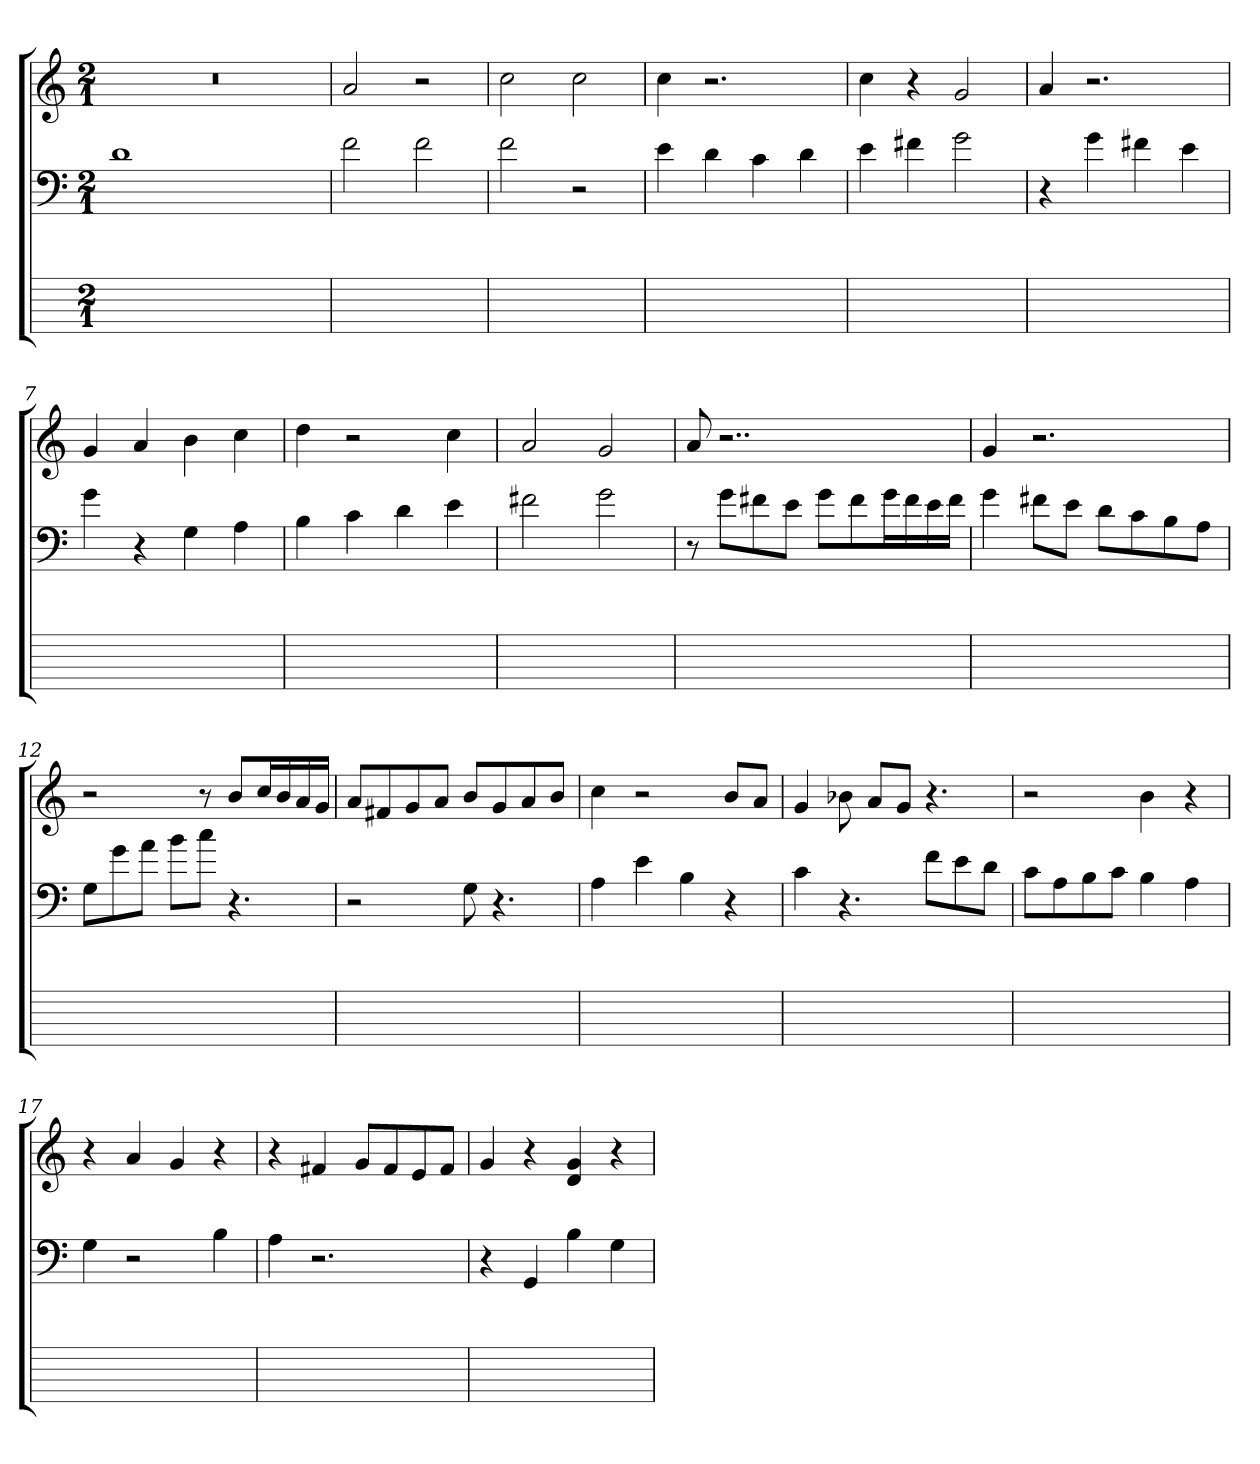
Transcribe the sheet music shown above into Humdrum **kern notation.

**kern	**kern	**kern
*part2	*part2	*part1
*staff3	*staff2	*staff1
*stria6	*	*
*	*clefF4	*clefG2
*	*k[]	*k[]
*	*C:	*C:
*M2/1	*M2/1	*M2/1
=1	=1	=1
0ryy	1d	0r
.	1ryy	.
=2	=2	=2
1ryy	2f	2a
.	2f	2r
=3	=3	=3
1ryy	2f	2cc
.	2r	2cc
=4	=4	=4
1ryy	4e	4cc
.	4di	2.r
.	4c	.
.	4d	.
=5	=5	=5
1ryy	4e	4ccj
.	4f#XZ	4r
.	2g	2g
=6	=6	=6
1ryy	4r	4a
.	4gj	2.r
.	4f#X	.
.	4e	.
=7	=7	=7
1ryy	4g	4g
.	4r	4a
.	4G	4b
.	4A	4cc
=8	=8	=8
1ryy	4B	4dd
.	4c	2r
.	4d	.
.	4e	4cc
=9	=9	=9
1ryy	2f#XZ	2a
.	2g	2g
=10	=10	=10
1ryy	8r	8a
.	8giL	2..r
.	8f#X	.
.	8eiJ	.
.	8gVL	.
.	8f#i	.
.	16gVL	.
.	16f#i	.
.	16ei	.
.	16f#iJJ	.
=11	=11	=11
1ryy	4g	4g
.	8f#XiL	2.r
.	8eiJ	.
.	8diL	.
.	8ci	.
.	8Bi	.
.	8AiJ	.
=12	=12	=12
1ryy	8GiL	2r
.	8gi	.
.	8aiJ	.
.	8biL	.
.	8ccVJ	8r
.	4.r	8biL
.	.	16cciL
.	.	16bi
.	.	16ai
.	.	16giJJ
=13	=13	=13
1ryy	2r	8aL
.	.	8f#Xi
.	.	8gi
.	.	8aiJ
.	8G	8bL
.	4.r	8gi
.	.	8ai
.	.	8biJ
=14	=14	=14
1ryy	4A	4cc
.	4ei	2r
.	4B	.
.	4r	8bL
.	.	8aiJ
=15	=15	=15
1ryy	4c	4g
.	4.r	8b-Xi
.	.	8aiL
.	.	8gjJ
.	8fiL	4.r
.	8ei	.
.	8diJ	.
=16	=16	=16
1ryy	8ciL	2r
.	8Ai	.
.	8Bi	.
.	8ciJ	.
.	4B	4b
.	4Ai	4r
=17	=17	=17
1ryy	4G	4r
.	2r	4a
.	.	4g
.	4B	4r
=18	=18	=18
1ryy	4A	4r
.	2.r	4f#X
.	.	8gVL
.	.	8f#i
.	.	8e
.	.	8f#iJ
=19	=19	=19
1ryy	4r	4g
.	4GGi	4r
.	4BV	4dV 4gj
.	4Gi	4r
=	=	=
*-	*-	*-
